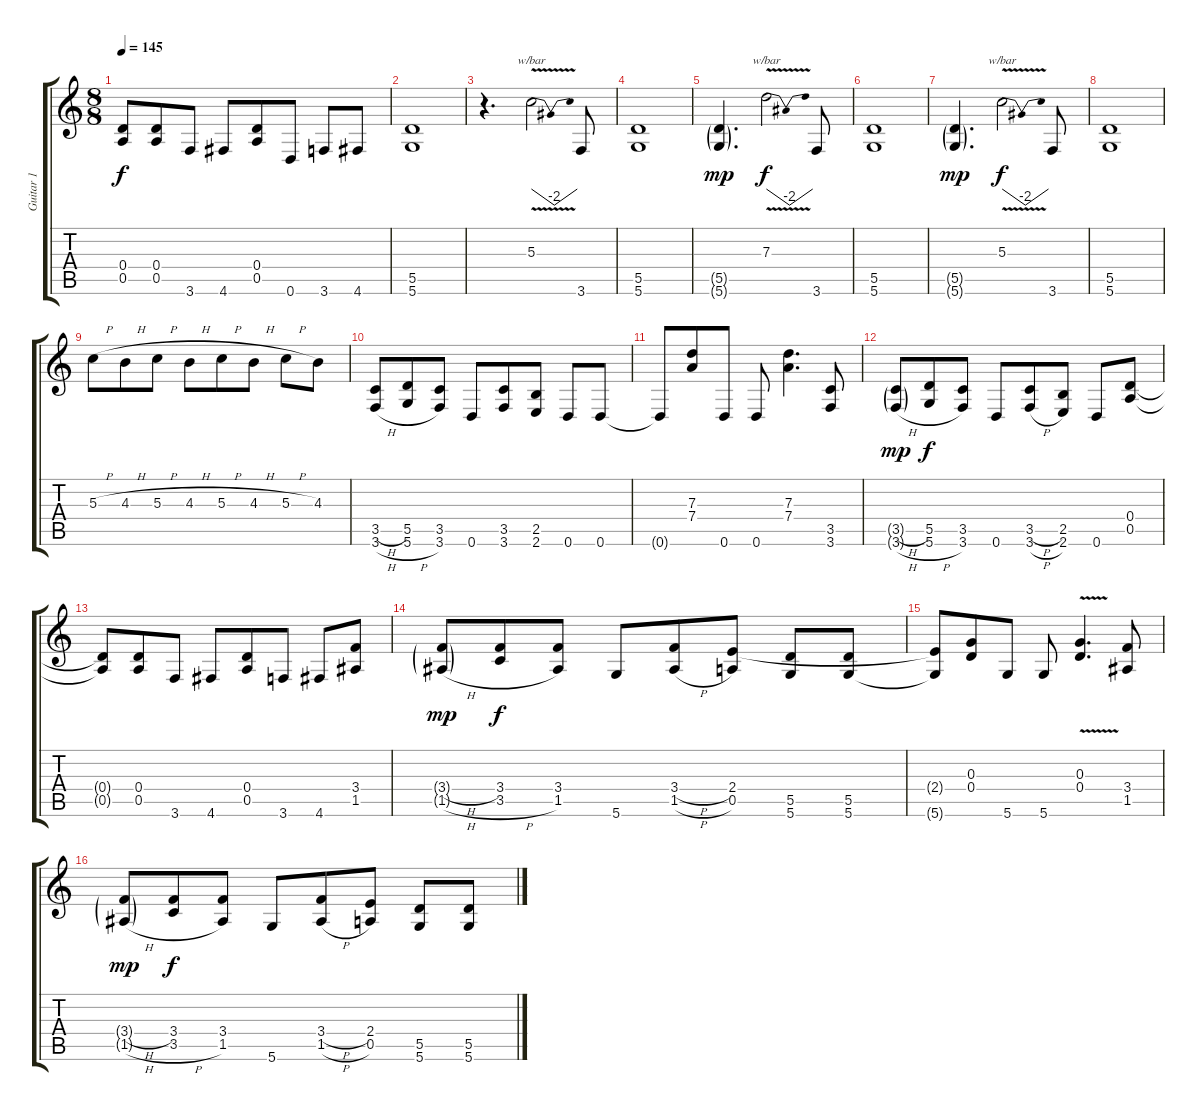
\track ("Guitar 1" "Guitar 1") {instrument overdrivenguitar}
\staff {score tabs}
\tuning (E4 B3 G3 D3 A2 D2) {hide}
\ts (8 8)
\tempo 145
\clef g2
\ks c
(0.4{t} 0.5{t}).8{dy f} (0.4 0.5).8 3.6.8 4.6.8 (0.4 0.5).8 0.6.8 3.6.8 4.6.8 |
(5.5 5.6).1 |
r.4{d} 5.3{v}.2{tbe (dip default 0 0 30 -8 60 0)} 3.6.8 |
(5.5 5.6).1 |
(5.5{g} 5.6{g}).4{d dy mp} 7.3{v}.2{tbe (dip default 0 0 30 -8 60 0) dy f} 3.6.8 |
(5.5 5.6).1 |
(5.5{g} 5.6{g}).4{d dy mp} 5.3{v}.2{tbe (dip default 0 0 30 -8 60 0) dy f} 3.6.8 |
(5.5 5.6).1 |
5.3{h}.8 4.3{h}.8 5.3{h}.8 4.3{h}.8 5.3{h}.8 4.3{h}.8 5.3{h}.8 4.3.8 |
(3.5{h} 3.6{h}).8 (5.5 5.6{h}).8 (3.5 3.6).8 0.6.8 (3.5 3.6).8 (2.5 2.6).8 0.6.8 0.6.8 |
0.6{t}.8 (7.3 7.4).8 0.6.8 0.6.8 (7.3 7.4).4{d} (3.5 3.6).8 |
(3.5{h g} 3.6{h g}).8{dy mp} (5.5 5.6{h}).8{dy f} (3.5 3.6).8 0.6.8 (3.5{h} 3.6{h}).8 (2.5 2.6).8 0.6.8 (0.4 0.5).8 |
(0.4{t} 0.5{t}).8 (0.4 0.5).8 3.6.8 4.6.8 (0.4 0.5).8 3.6.8 4.6.8 (3.4 1.5).8 |
(3.4{h g} 1.5{h g}).8{dy mp} (3.4 3.5{h}).8{dy f} (3.4 1.5).8 5.6.8 (3.4{h} 1.5{h}).8 (2.4 0.5).8 (5.5 5.6).8 (5.5 5.6).8 |
(2.4{t} 5.6{t}).8 (0.3 0.4).8 5.6.8 5.6.8 (0.3{v} 0.4{v}).4{d} (3.4 1.5).8 |
(3.4{h g} 1.5{h g}).8{dy mp} (3.4 3.5{h}).8{dy f} (3.4 1.5).8 5.6.8 (3.4{h} 1.5{h}).8 (2.4 0.5).8 (5.5 5.6).8 (5.5 5.6).8
